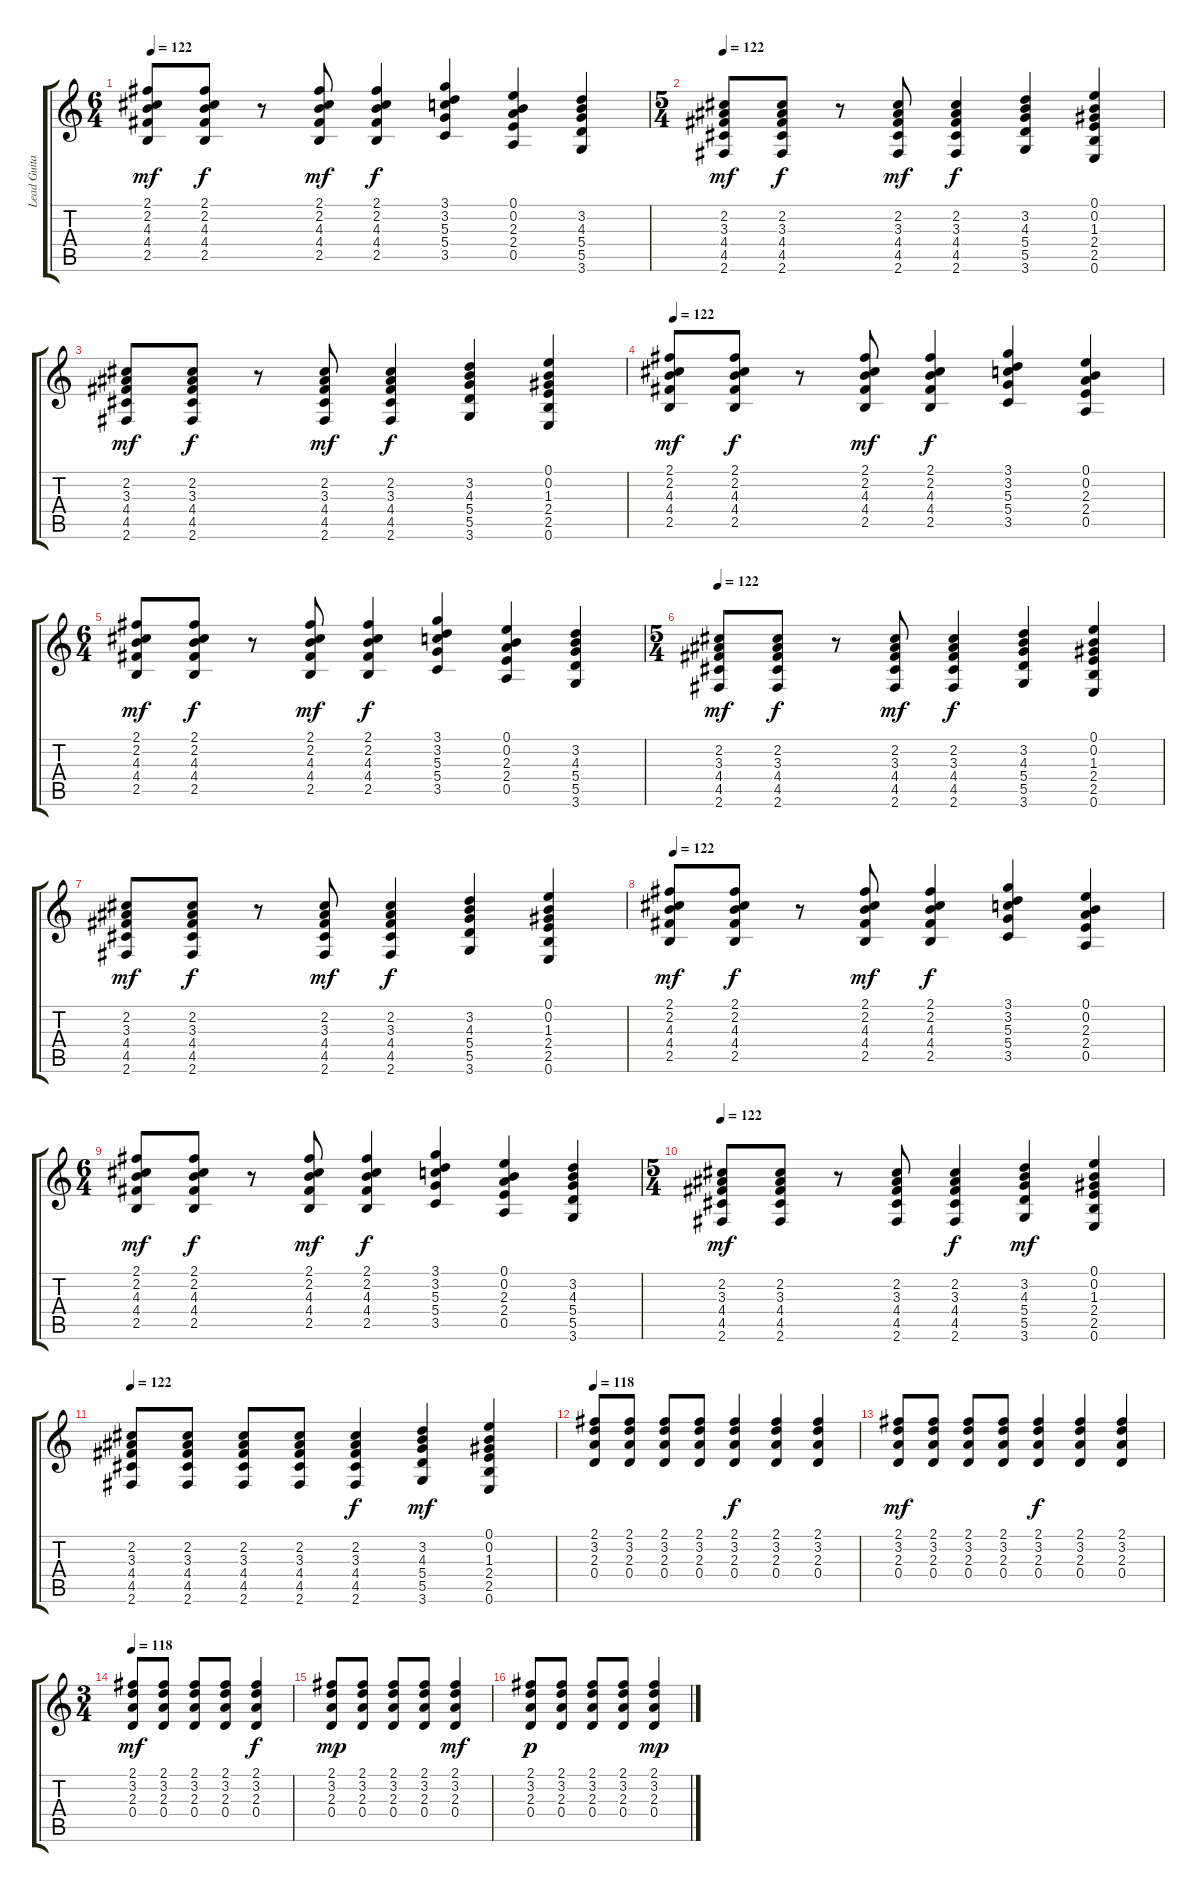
\track ("Lead Guitar" "Lead Guita") {instrument overdrivenguitar}
\staff {score tabs}
\tuning (E4 B3 G3 D3 A2 E2) {hide}
\ts (6 4)
\tempo 122
\clef g2
\ks c
(2.1 2.2 4.3 4.4 2.5).8{dy mf} (2.1 2.2 4.3 4.4 2.5).8{dy f} r.8 (2.1 2.2 4.3 4.4 2.5).8{dy mf} (2.1 2.2 4.3 4.4 2.5).4{dy f} (3.1 3.2 5.3 5.4 3.5).4 (0.1 0.2 2.3 2.4 0.5).4 (3.2 4.3 5.4 5.5 3.6).4 |
\ts (5 4)
\tempo 122
(2.2 3.3 4.4 4.5 2.6).8{dy mf} (2.2 3.3 4.4 4.5 2.6).8{dy f} r.8 (2.2 3.3 4.4 4.5 2.6).8{dy mf} (2.2 3.3 4.4 4.5 2.6).4{dy f} (3.2 4.3 5.4 5.5 3.6).4 (0.1 0.2 1.3 2.4 2.5 0.6).4 |
(2.2 3.3 4.4 4.5 2.6).8{dy mf} (2.2 3.3 4.4 4.5 2.6).8{dy f} r.8 (2.2 3.3 4.4 4.5 2.6).8{dy mf} (2.2 3.3 4.4 4.5 2.6).4{dy f} (3.2 4.3 5.4 5.5 3.6).4 (0.1 0.2 1.3 2.4 2.5 0.6).4 |
\tempo 122
(2.1 2.2 4.3 4.4 2.5).8{dy mf} (2.1 2.2 4.3 4.4 2.5).8{dy f} r.8 (2.1 2.2 4.3 4.4 2.5).8{dy mf} (2.1 2.2 4.3 4.4 2.5).4{dy f} (3.1 3.2 5.3 5.4 3.5).4 (0.1 0.2 2.3 2.4 0.5).4 |
\ts (6 4)
(2.1 2.2 4.3 4.4 2.5).8{dy mf} (2.1 2.2 4.3 4.4 2.5).8{dy f} r.8 (2.1 2.2 4.3 4.4 2.5).8{dy mf} (2.1 2.2 4.3 4.4 2.5).4{dy f} (3.1 3.2 5.3 5.4 3.5).4 (0.1 0.2 2.3 2.4 0.5).4 (3.2 4.3 5.4 5.5 3.6).4 |
\ts (5 4)
\tempo 122
(2.2 3.3 4.4 4.5 2.6).8{dy mf} (2.2 3.3 4.4 4.5 2.6).8{dy f} r.8 (2.2 3.3 4.4 4.5 2.6).8{dy mf} (2.2 3.3 4.4 4.5 2.6).4{dy f} (3.2 4.3 5.4 5.5 3.6).4 (0.1 0.2 1.3 2.4 2.5 0.6).4 |
(2.2 3.3 4.4 4.5 2.6).8{dy mf} (2.2 3.3 4.4 4.5 2.6).8{dy f} r.8 (2.2 3.3 4.4 4.5 2.6).8{dy mf} (2.2 3.3 4.4 4.5 2.6).4{dy f} (3.2 4.3 5.4 5.5 3.6).4 (0.1 0.2 1.3 2.4 2.5 0.6).4 |
\tempo 122
(2.1 2.2 4.3 4.4 2.5).8{dy mf} (2.1 2.2 4.3 4.4 2.5).8{dy f} r.8 (2.1 2.2 4.3 4.4 2.5).8{dy mf} (2.1 2.2 4.3 4.4 2.5).4{dy f} (3.1 3.2 5.3 5.4 3.5).4 (0.1 0.2 2.3 2.4 0.5).4 |
\ts (6 4)
(2.1 2.2 4.3 4.4 2.5).8{dy mf} (2.1 2.2 4.3 4.4 2.5).8{dy f} r.8 (2.1 2.2 4.3 4.4 2.5).8{dy mf} (2.1 2.2 4.3 4.4 2.5).4{dy f} (3.1 3.2 5.3 5.4 3.5).4 (0.1 0.2 2.3 2.4 0.5).4 (3.2 4.3 5.4 5.5 3.6).4 |
\ts (5 4)
\tempo 122
(2.2 3.3 4.4 4.5 2.6).8{dy mf} (2.2 3.3 4.4 4.5 2.6).8 r.8 (2.2 3.3 4.4 4.5 2.6).8 (2.2 3.3 4.4 4.5 2.6).4{dy f} (3.2 4.3 5.4 5.5 3.6).4{dy mf} (0.1 0.2 1.3 2.4 2.5 0.6).4 |
\tempo 122
(2.2 3.3 4.4 4.5 2.6).8 (2.2 3.3 4.4 4.5 2.6).8 (2.2 3.3 4.4 4.5 2.6).8 (2.2 3.3 4.4 4.5 2.6).8 (2.2 3.3 4.4 4.5 2.6).4{dy f} (3.2 4.3 5.4 5.5 3.6).4{dy mf} (0.1 0.2 1.3 2.4 2.5 0.6).4 |
\tempo 118
(2.1 3.2 2.3 0.4).8 (2.1 3.2 2.3 0.4).8 (2.1 3.2 2.3 0.4).8 (2.1 3.2 2.3 0.4).8 (2.1 3.2 2.3 0.4).4{dy f} (2.1 3.2 2.3 0.4).4 (2.1 3.2 2.3 0.4).4 |
(2.1 3.2 2.3 0.4).8{dy mf} (2.1 3.2 2.3 0.4).8 (2.1 3.2 2.3 0.4).8 (2.1 3.2 2.3 0.4).8 (2.1 3.2 2.3 0.4).4{dy f} (2.1 3.2 2.3 0.4).4 (2.1 3.2 2.3 0.4).4 |
\ts (3 4)
\tempo 118
(2.1 3.2 2.3 0.4).8{dy mf} (2.1 3.2 2.3 0.4).8 (2.1 3.2 2.3 0.4).8 (2.1 3.2 2.3 0.4).8 (2.1 3.2 2.3 0.4).4{dy f} |
(2.1 3.2 2.3 0.4).8{dy mp} (2.1 3.2 2.3 0.4).8 (2.1 3.2 2.3 0.4).8 (2.1 3.2 2.3 0.4).8 (2.1 3.2 2.3 0.4).4{dy mf} |
(2.1 3.2 2.3 0.4).8{dy p} (2.1 3.2 2.3 0.4).8 (2.1 3.2 2.3 0.4).8 (2.1 3.2 2.3 0.4).8 (2.1 3.2 2.3 0.4).4{dy mp}
